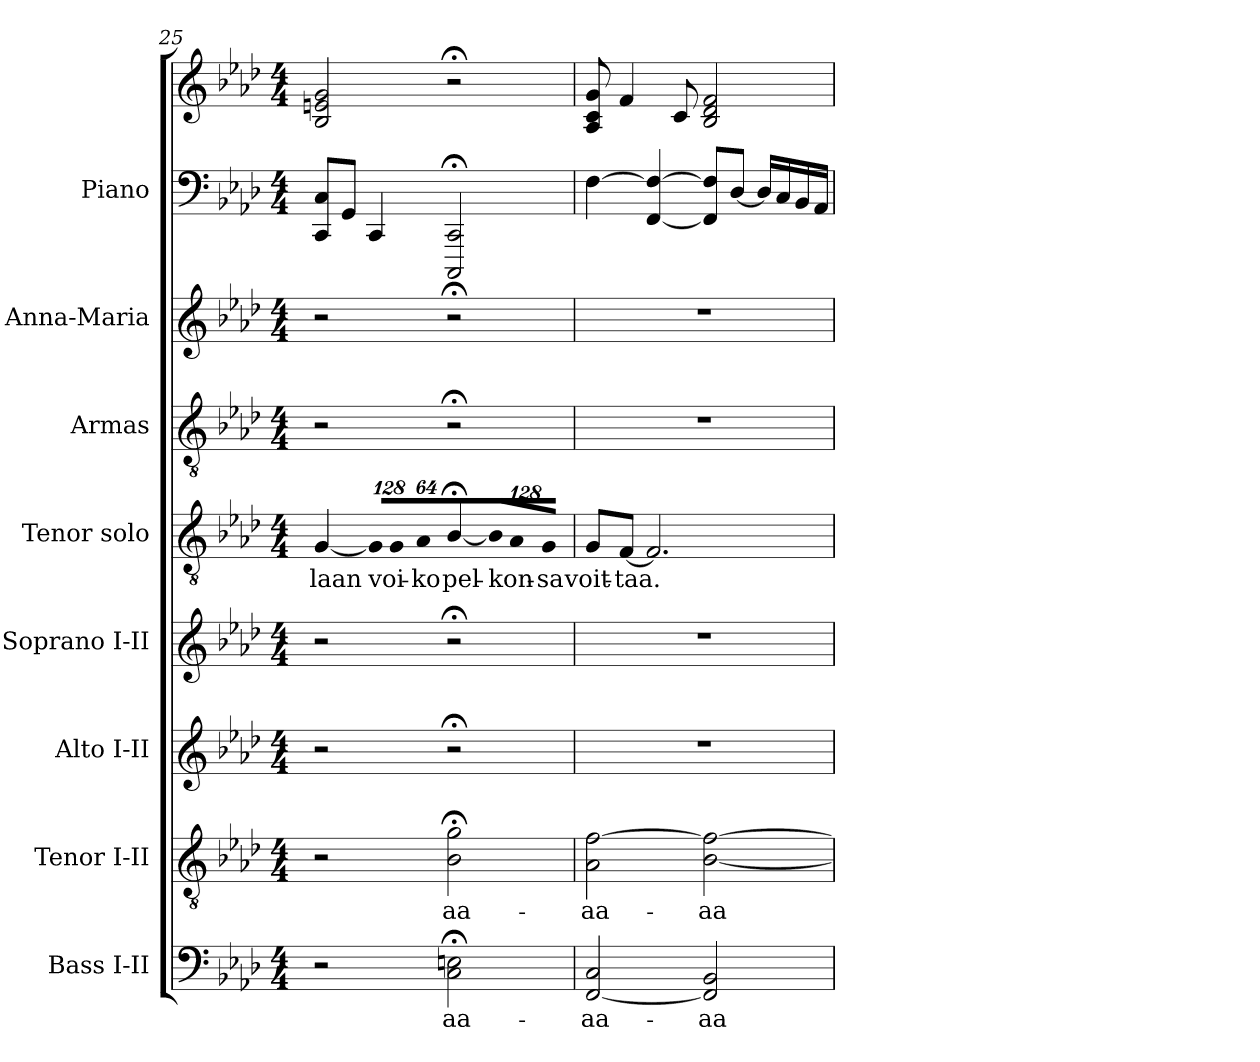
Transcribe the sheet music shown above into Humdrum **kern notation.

**kern	**text	**kern	**text	**kern	**kern	**kern	**text	**kern	**kern	**kern	**kern
*part8	*part8	*part7	*part7	*part6	*part5	*part4	*part4	*part3	*part2	*part1	*part1
*staff9	*staff9	*staff8	*staff8	*staff7	*staff6	*staff5	*staff5	*staff4	*staff3	*staff2	*staff1
*I"Bass I-II	*	*I"Tenor I-II	*	*I"Alto I-II	*I"Soprano I-II	*I"Tenor solo	*	*I"Armas	*I"Anna-Maria	*I"Piano	*
*I'B.	*	*I'T.	*	*I'A.	*I'S.	*I'T. Solo	*	*I'Armas	*I'A-M	*I'Pno.	*
*clefF4	*	*clefGv2	*	*clefG2	*clefG2	*clefGv2	*	*clefGv2	*clefG2	*clefF4	*clefG2
*	*	*ITrd7c12	*	*	*	*ITrd7c12	*	*ITrd7c12	*	*	*
*k[b-e-a-d-]	*	*k[b-e-a-d-]	*	*k[b-e-a-d-]	*k[b-e-a-d-]	*k[b-e-a-d-]	*	*k[b-e-a-d-]	*k[b-e-a-d-]	*k[b-e-a-d-]	*k[b-e-a-d-]
*A-:	*	*A-:	*	*A-:	*A-:	*A-:	*	*A-:	*A-:	*A-:	*A-:
*M4/4	*	*M4/4	*	*M4/4	*M4/4	*M4/4	*	*M4/4	*M4/4	*M4/4	*M4/4
=25	=25	=25	=25	=25	=25	=25	=25	=25	=25	=25	=25
!	!	!	!	!	!	!	!LO:LY:b:color=#000000	!	!	!	!
2r	.	2r	.	2r	2r	[<4GGi/	-laan	2r	2r	8CCi/ 8CiL	2B-i/ 2eni 2gi
.	.	.	.	.	.	.	.	.	.	8GGi/J	.
*	*	*	*	*	*	*Xbrackettup	*	*	*	*	*
!	!	!	!	!	!	!LO:N:vis=8	!	!	!	!	!
.	.	.	.	.	.	1024%85GGi/L]	.	.	.	4CCi/	.
!	!	!	!	!	!	!LO:N:vis=8	!	!	!	!	!
!	!	!	!	!	!	!	!LO:LY:b:color=#000000	!	!	!	!
.	.	.	.	.	.	1024%85GGi/	voi-	.	.	.	.
!	!	!	!	!	!	!LO:N:vis=8	!	!	!	!	!
!	!	!	!	!	!	!	!LO:LY:b:color=#000000	!	!	!	!
.	.	.	.	.	.	512%43AA-i/J	-ko	.	.	.	.
!	!LO:LY:b:color=#000000	!	!	!	!	!	!	!	!	!	!
!	!	!	!LO:LY:b:color=#000000	!	!	!	!	!	!	!	!
!	!	!	!	!	!	!	!LO:LY:b:color=#000000	!	!	!	!
2Ci\; 2Eni;	aa-	2BB-i\; 2Gi;	aa-	2r;	2r;	[>4BB-;i\	pel-	2r;	2r;	2CCCi/; 2CCi;	2r;
!	!	!	!	!	!	!LO:N:vis=8	!	!	!	!	!
.	.	.	.	.	.	1024%85BB-i/L]	.	.	.	.	.
!	!	!	!	!	!	!LO:N:vis=8	!	!	!	!	!
!	!	!	!	!	!	!	!LO:LY:b:color=#000000	!	!	!	!
.	.	.	.	.	.	1024%85AA-i/	-kon-	.	.	.	.
!	!	!	!	!	!	!LO:N:vis=8	!	!	!	!	!
!	!	!	!	!	!	!	!LO:LY:b:color=#000000	!	!	!	!
.	.	.	.	.	.	512%43GGi/J	-sa	.	.	.	.
=26	=26	=26	=26	=26	=26	=26	=26	=26	=26	=26	=26
!	!LO:LY:b:color=#000000	!	!	!	!	!	!	!	!	!	!
!	!	!	!LO:LY:b:color=#000000	!	!	!	!	!	!	!	!
*	*	*	*	*	*	*	*	*	*	*	*MM90
!	!	!	!	!	!	!	!LO:LY:b:color=#000000	!	!	!	!
[<2FFi/ 2Ci	-aa-	2AA-i\ [>2Fi	-aa-	1r	1r	8GGi/L	voit-	1r	1r	[>4Fi\	8A-i/ 8ci 8gi
!	!	!	!	!	!	!	!LO:LY:b:color=#000000	!	!	!	!
.	.	.	.	.	.	[<8FFi/J	-taa.	.	.	.	4fi/
.	.	.	.	.	.	2.FFi/]	.	.	.	[<4FFi/ 4Fi_>	.
.	.	.	.	.	.	.	.	.	.	.	8ci/
!	!LO:LY:b:color=#000000	!	!	!	!	!	!	!	!	!	!
!	!	!	!LO:LY:b:color=#000000	!	!	!	!	!	!	!	!
2FFi/] 2BB-i	-aa-	[<2BB-i\ 2Fi_>	-aa-	.	.	.	.	.	.	8FFi/] 8Fi]L	2B-i/ 2d-i 2fi
.	.	.	.	.	.	.	.	.	.	[<8D-i/J	.
.	.	.	.	.	.	.	.	.	.	16D-i/LL]	.
.	.	.	.	.	.	.	.	.	.	16Ci/	.
.	.	.	.	.	.	.	.	.	.	16BB-i/	.
.	.	.	.	.	.	.	.	.	.	16AA-i/JJ	.
=	=	=	=	=	=	=	=	=	=	=	=
*-	*-	*-	*-	*-	*-	*-	*-	*-	*-	*-	*-
